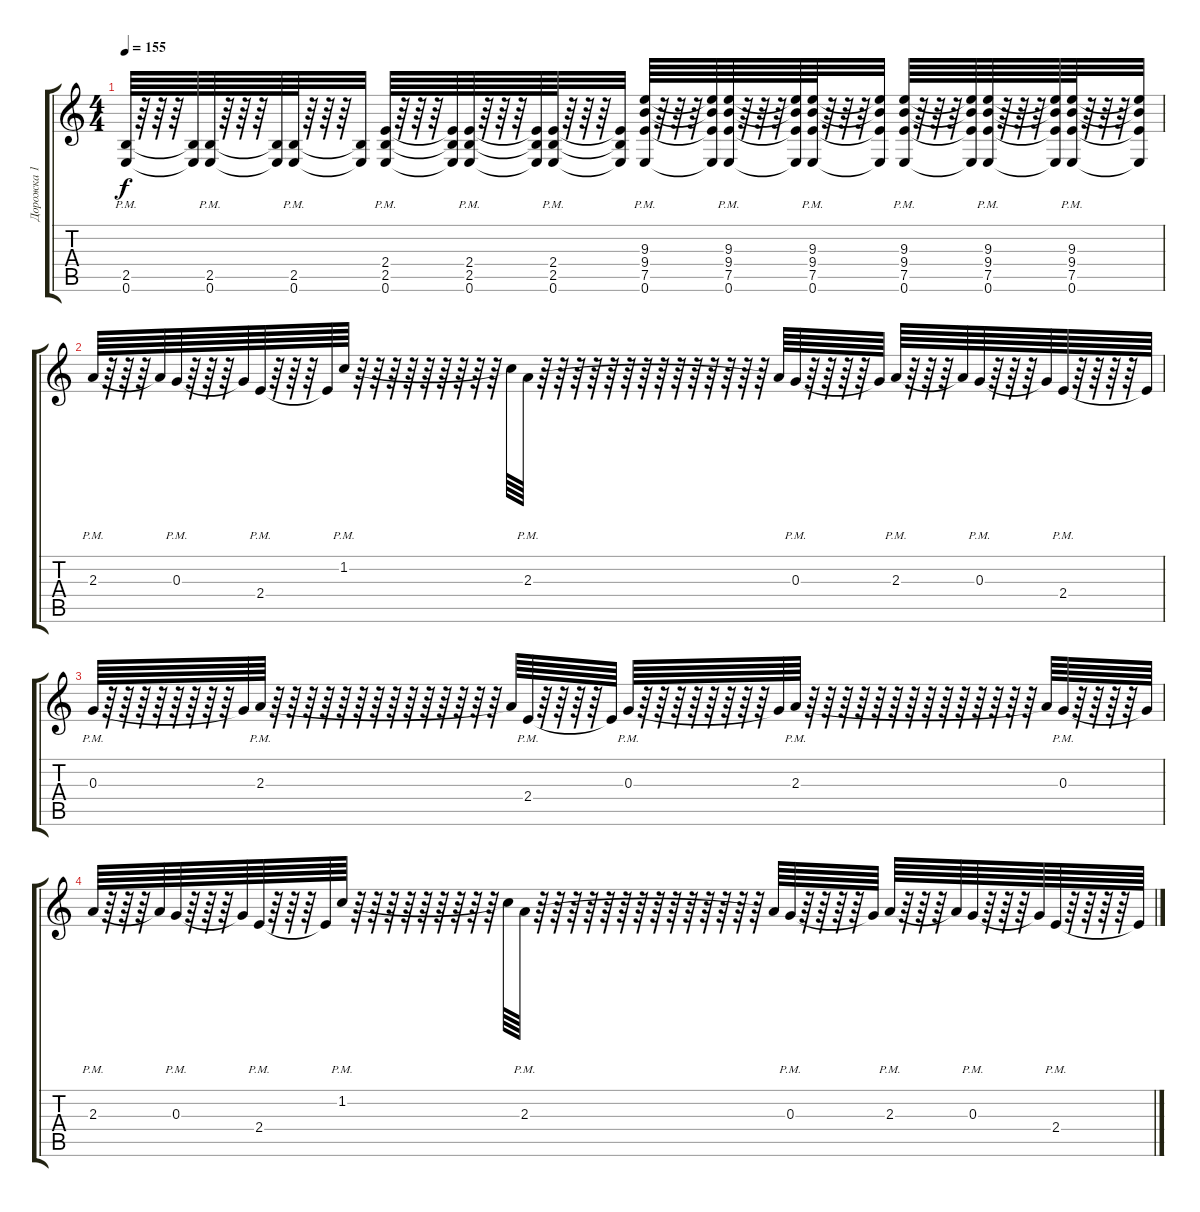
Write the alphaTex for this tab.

\track ("Дорожка 1" "Дорожка 1") {instrument distortionguitar}
\staff {score tabs}
\tuning (E4 B3 G3 D3 A2 E2) {hide}
\ts (4 4)
\tempo 155
\clef g2
\ks c
(2.5{pm} 0.6{pm}).64{dy f} r.64 r.64 r.64 (2.5{t} 0.6{t}).64 (2.5{pm} 0.6{pm}).64 r.64 r.64 r.64 (2.5{t} 0.6{t}).64 (2.5{pm} 0.6{pm}).64 r.64 r.64 r.64 (2.5{t} 0.6{t}).32 (2.4{pm} 2.5{pm} 0.6{pm}).64 r.64 r.64 r.64 (2.4{t} 2.5{t} 0.6{t}).64 (2.4{pm} 2.5{pm} 0.6{pm}).64 r.64 r.64 r.64 (2.4{t} 2.5{t} 0.6{t}).64 (2.4{pm} 2.5{pm} 0.6{pm}).64 r.64 r.64 r.64 (2.4{t} 2.5{t} 0.6{t}).32 (9.3{pm} 9.4{pm} 7.5{pm} 0.6{pm}).64 r.64 r.64 r.64 (9.3{t} 9.4{t} 7.5{t} 0.6{t}).64 (9.3{pm} 9.4{pm} 7.5{pm} 0.6{pm}).64 r.64 r.64 r.64 (9.3{t} 9.4{t} 7.5{t} 0.6{t}).64 (9.3{pm} 9.4{pm} 7.5{pm} 0.6{pm}).64 r.64 r.64 r.64 (9.3{t} 9.4{t} 7.5{t} 0.6{t}).32 (9.3{pm} 9.4{pm} 7.5{pm} 0.6{pm}).64 r.64 r.64 r.64 (9.3{t} 9.4{t} 7.5{t} 0.6{t}).64 (9.3{pm} 9.4{pm} 7.5{pm} 0.6{pm}).64 r.64 r.64 r.64 (9.3{t} 9.4{t} 7.5{t} 0.6{t}).64 (9.3{pm} 9.4{pm} 7.5{pm} 0.6{pm}).64 r.64 r.64 r.64 (9.3{t} 9.4{t} 7.5{t} 0.6{t}).32 |
2.3{pm}.64 r.64 r.64 r.64 2.3{t}.64 0.3{pm}.64 r.64 r.64 r.64 0.3{t}.64 2.4{pm}.64 r.64 r.64 r.64 2.4{t}.64 1.2{pm}.64 r.64 r.64 r.64 r.64 r.64 r.64 r.64 r.64 r.64 1.2{t}.64 2.3{pm}.64 r.64 r.64 r.64 r.64 r.64 r.64 r.64 r.64 r.64 r.64 r.64 r.64 r.64 r.64 2.3{t}.64 0.3{pm}.64 r.64 r.64 r.64 r.64 0.3{t}.64 2.3{pm}.64 r.64 r.64 r.64 2.3{t}.64 0.3{pm}.64 r.64 r.64 r.64 0.3{t}.64 2.4{pm}.64 r.64 r.64 r.64 r.64 2.4{t}.64 |
0.3{pm}.64 r.64 r.64 r.64 r.64 r.64 r.64 r.64 r.64 0.3{t}.64 2.3{pm}.64 r.64 r.64 r.64 r.64 r.64 r.64 r.64 r.64 r.64 r.64 r.64 r.64 r.64 r.64 2.3{t}.64 2.4{pm}.64 r.64 r.64 r.64 r.64 2.4{t}.64 0.3{pm}.64 r.64 r.64 r.64 r.64 r.64 r.64 r.64 r.64 0.3{t}.64 2.3{pm}.64 r.64 r.64 r.64 r.64 r.64 r.64 r.64 r.64 r.64 r.64 r.64 r.64 r.64 r.64 2.3{t}.64 0.3{pm}.64 r.64 r.64 r.64 r.64 0.3{t}.64 |
2.3{pm}.64 r.64 r.64 r.64 2.3{t}.64 0.3{pm}.64 r.64 r.64 r.64 0.3{t}.64 2.4{pm}.64 r.64 r.64 r.64 2.4{t}.64 1.2{pm}.64 r.64 r.64 r.64 r.64 r.64 r.64 r.64 r.64 r.64 1.2{t}.64 2.3{pm}.64 r.64 r.64 r.64 r.64 r.64 r.64 r.64 r.64 r.64 r.64 r.64 r.64 r.64 r.64 2.3{t}.64 0.3{pm}.64 r.64 r.64 r.64 r.64 0.3{t}.64 2.3{pm}.64 r.64 r.64 r.64 2.3{t}.64 0.3{pm}.64 r.64 r.64 r.64 0.3{t}.64 2.4{pm}.64 r.64 r.64 r.64 r.64 2.4{t}.64
